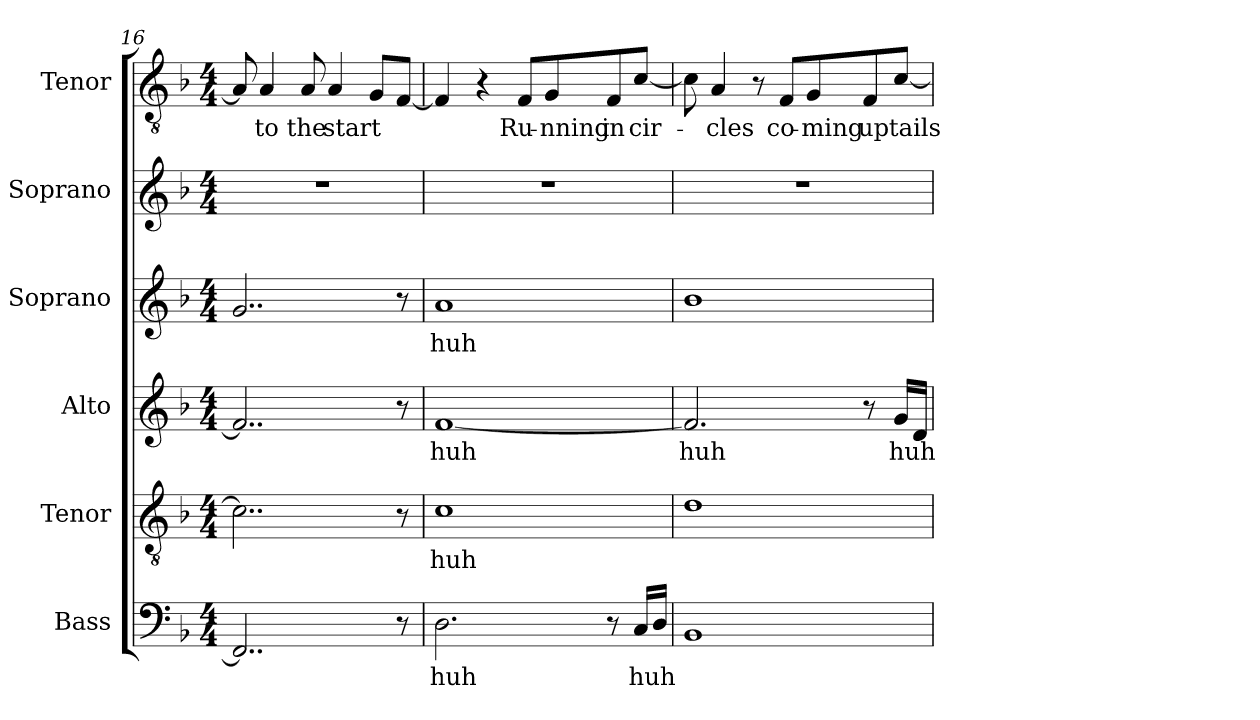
**kern	**text	**kern	**text	**kern	**text	**kern	**text	**kern	**kern	**text
*part6	*part6	*part5	*part5	*part4	*part4	*part3	*part3	*part2	*part1	*part1
*staff6	*staff6	*staff5	*staff5	*staff4	*staff4	*staff3	*staff3	*staff2	*staff1	*staff1
*I"Bass	*	*I"Tenor	*	*I"Alto	*	*I"Soprano	*	*I"Soprano	*I"Tenor	*
*I'B.	*	*I'T.	*	*I'A.	*	*I'S.	*	*I'S.	*I'T.	*
*clefF4	*	*clefGv2	*	*clefG2	*	*clefG2	*	*clefG2	*clefGv2	*
*k[b-]	*	*k[b-]	*	*k[b-]	*	*k[b-]	*	*k[b-]	*k[b-]	*
*M4/4	*	*M4/4	*	*M4/4	*	*M4/4	*	*M4/4	*M4/4	*
=16	=16	=16	=16	=16	=16	=16	=16	=16	=16	=16
2..FF/]	.	2..c\]	.	2..f/]	.	2..g/	.	1r	8A/]	.
!	!	!	!	!	!	!	!	!	!	!LO:LY:b
.	.	.	.	.	.	.	.	.	4A/	to
!	!	!	!	!	!	!	!	!	!	!LO:LY:b
.	.	.	.	.	.	.	.	.	8A/	the
!	!	!	!	!	!	!	!	!	!	!LO:LY:b
.	.	.	.	.	.	.	.	.	4A/	start
.	.	.	.	.	.	.	.	.	8G/L	.
8r	.	8r	.	8r	.	8r	.	.	[8F/J	.
!!LO:LB:g=z
=17	=17	=17	=17	=17	=17	=17	=17	=17	=17	=17
!	!LO:LY:b	!	!LO:LY:b	!	!LO:LY:b	!	!LO:LY:b	!	!	!
2.D\	huh	1c	huh	[1f	huh	1a	huh	1r	4F/]	.
.	.	.	.	.	.	.	.	.	4r	.
!	!	!	!	!	!	!	!	!	!	!LO:LY:b
.	.	.	.	.	.	.	.	.	8F/L	Ru-
!	!	!	!	!	!	!	!	!	!	!LO:LY:b
.	.	.	.	.	.	.	.	.	8G/	-nning
!	!	!	!	!	!	!	!	!	!	!LO:LY:b
8r	.	.	.	.	.	.	.	.	8F/	in
!	!LO:LY:b	!	!	!	!	!	!	!	!	!LO:LY:b
16C/LL	huh	.	.	.	.	.	.	.	[8c/J	cir-
16D/JJ	.	.	.	.	.	.	.	.	.	.
=18	=18	=18	=18	=18	=18	=18	=18	=18	=18	=18
!	!	!	!	!	!LO:LY:b	!	!	!	!	!
1BB-	.	1d	.	2.f/]	huh	1b-	.	1r	8c\]	.
!	!	!	!	!	!	!	!	!	!	!LO:LY:b
.	.	.	.	.	.	.	.	.	4A/	-cles
.	.	.	.	.	.	.	.	.	8r	.
!	!	!	!	!	!	!	!	!	!	!LO:LY:b
.	.	.	.	.	.	.	.	.	8F/L	co-
!	!	!	!	!	!	!	!	!	!	!LO:LY:b
.	.	.	.	.	.	.	.	.	8G/	-ming
!	!	!	!	!	!	!	!	!	!	!LO:LY:b
.	.	.	.	8r	.	.	.	.	8F/	up
!	!	!	!	!	!LO:LY:b	!	!	!	!	!LO:LY:b
.	.	.	.	16g/LL	huh	.	.	.	[8c/J	-tails
.	.	.	.	16d/JJ	.	.	.	.	.	.
=	=	=	=	=	=	=	=	=	=	=
*-	*-	*-	*-	*-	*-	*-	*-	*-	*-	*-
